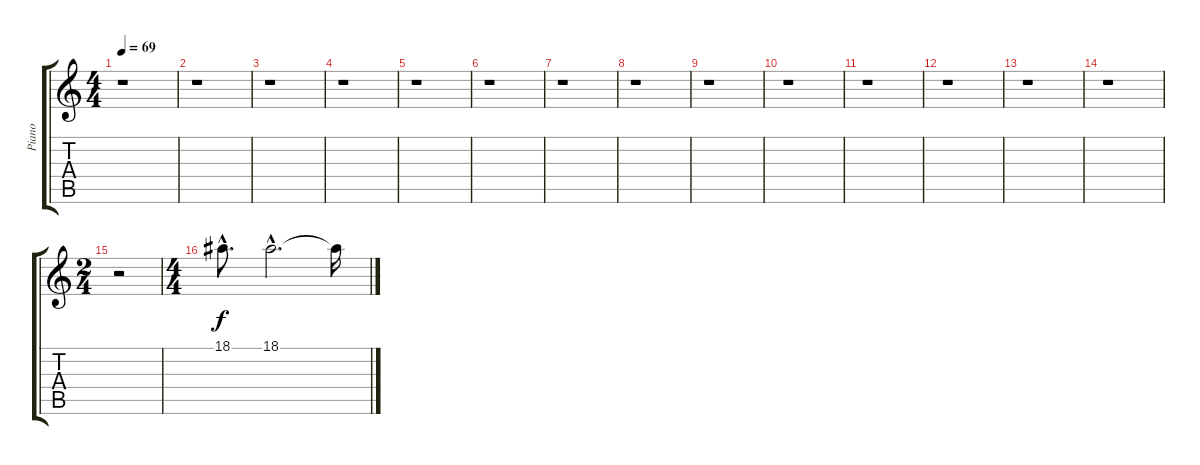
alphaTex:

\track ("Piano" "Piano") {instrument acousticgrandpiano}
\staff {score tabs}
\tuning (E4 B3 G3 D3 A2 E2) {hide}
\ts (4 4)
\tempo 69
\clef g2
\ks c
r.1{dy f} |
r.1 |
r.1 |
r.1 |
r.1 |
r.1 |
r.1 |
r.1 |
r.1 |
r.1 |
r.1 |
r.1 |
r.1 |
r.1 |
\ts (2 4)
r.2 |
\ts (4 4)
18.1{hac}.8{d volume 16} 18.1{hac}.2{d volume 10} 18.1{t}.16
